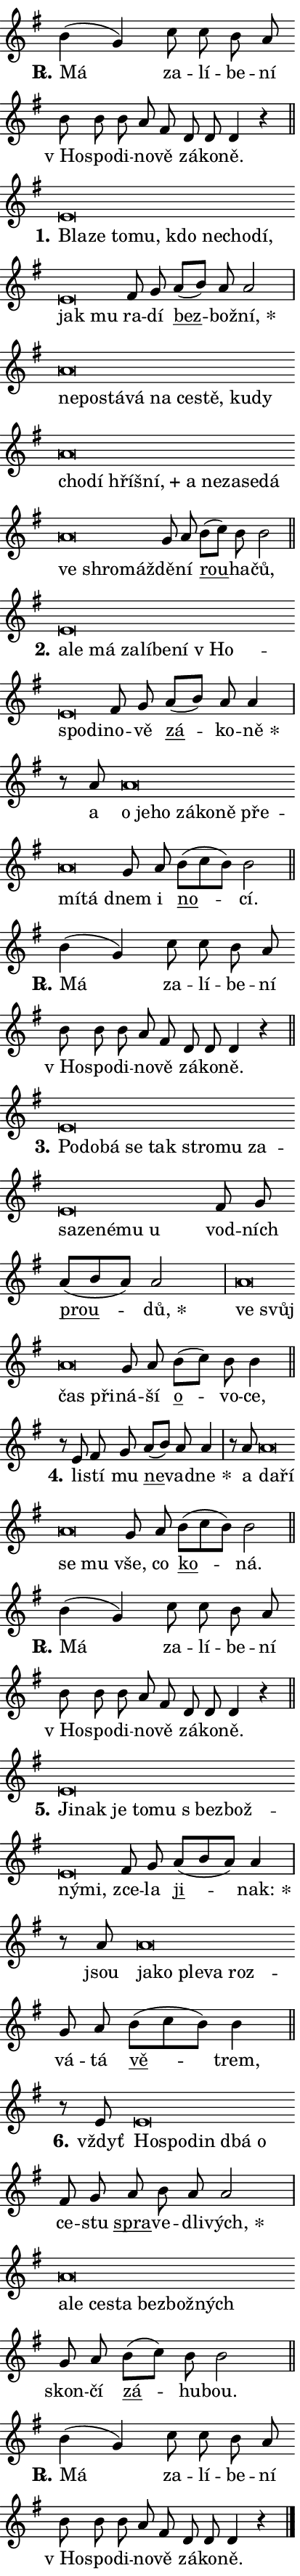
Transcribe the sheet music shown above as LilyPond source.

\version "2.24.0"
\header { tagline = "" }
\paper {
  indent = 0\cm
  top-margin = 0\cm
  right-margin = 0.13\cm % to fit lyric hyphens
  bottom-margin = 0\cm
  left-margin = 0\cm
  paper-width = 7\cm
  page-breaking = #ly:one-page-breaking
  system-system-spacing.basic-distance = #11
  score-system-spacing.basic-distance = #11
  ragged-last = ##f
}


%% Author: Thomas Morley
%% https://lists.gnu.org/archive/html/lilypond-user/2020-05/msg00002.html
#(define (line-position grob)
"Returns position of @var[grob} in current system:
   @code{'start}, if at first time-step
   @code{'end}, if at last time-step
   @code{'middle} otherwise
"
  (let* ((col (ly:item-get-column grob))
         (ln (ly:grob-object col 'left-neighbor))
         (rn (ly:grob-object col 'right-neighbor))
         (col-to-check-left (if (ly:grob? ln) ln col))
         (col-to-check-right (if (ly:grob? rn) rn col))
         (break-dir-left
           (and
             (ly:grob-property col-to-check-left 'non-musical #f)
             (ly:item-break-dir col-to-check-left)))
         (break-dir-right
           (and
             (ly:grob-property col-to-check-right 'non-musical #f)
             (ly:item-break-dir col-to-check-right))))
        (cond ((eqv? 1 break-dir-left) 'start)
              ((eqv? -1 break-dir-right) 'end)
              (else 'middle))))

#(define (tranparent-at-line-position vctor)
  (lambda (grob)
  "Relying on @code{line-position} select the relevant enry from @var{vctor}.
Used to determine transparency,"
    (case (line-position grob)
      ((end) (not (vector-ref vctor 0)))
      ((middle) (not (vector-ref vctor 1)))
      ((start) (not (vector-ref vctor 2))))))

noteHeadBreakVisibility =
#(define-music-function (break-visibility)(vector?)
"Makes @code{NoteHead}s transparent relying on @var{break-visibility}"
#{
  \override NoteHead.transparent =
    #(tranparent-at-line-position break-visibility)
#})

#(define delete-ledgers-for-transparent-note-heads
  (lambda (grob)
    "Reads whether a @code{NoteHead} is transparent.
If so this @code{NoteHead} is removed from @code{'note-heads} from
@var{grob}, which is supposed to be @code{LedgerLineSpanner}.
As a result ledgers are not printed for this @code{NoteHead}"
    (let* ((nhds-array (ly:grob-object grob 'note-heads))
           (nhds-list
             (if (ly:grob-array? nhds-array)
                 (ly:grob-array->list nhds-array)
                 '()))
           ;; Relies on the transparent-property being done before
           ;; Staff.LedgerLineSpanner.after-line-breaking is executed.
           ;; This is fragile ...
           (to-keep
             (remove
               (lambda (nhd)
                 (ly:grob-property nhd 'transparent #f))
               nhds-list)))
      ;; TODO find a better method to iterate over grob-arrays, similiar
      ;; to filter/remove etc for lists
      ;; For now rebuilt from scratch
      (set! (ly:grob-object grob 'note-heads)  '())
      (for-each
        (lambda (nhd)
          (ly:pointer-group-interface::add-grob grob 'note-heads nhd))
        to-keep))))

squashNotes = {
  \override NoteHead.X-extent = #'(-0.2 . 0.2)
  \override NoteHead.Y-extent = #'(-0.75 . 0)
  \override NoteHead.stencil =
    #(lambda (grob)
       (let ((pos (ly:grob-property grob 'staff-position)))
         (begin
           (if (< pos -7) (display "ERROR: Lower brevis then expected\n") (display "OK: Expected brevis position\n"))
           (if (<= pos -6) ly:text-interface::print ly:note-head::print))))
}
unSquashNotes = {
  \revert NoteHead.X-extent
  \revert NoteHead.Y-extent
  \revert NoteHead.stencil
}

hideNotes = \noteHeadBreakVisibility #begin-of-line-visible
unHideNotes = \noteHeadBreakVisibility #all-visible

% work-around for resetting accidentals
% https://lilypond.org/doc/v2.23/Documentation/notation/displaying-rhythms#unmetered-music
cadenzaMeasure = {
  \cadenzaOff
  \partial 1024 s1024
  \cadenzaOn
}

#(define-markup-command (accent layout props text) (markup?)
  "Underline accented syllable"
  (interpret-markup layout props
    #{\markup \override #'(offset . 4.3) \underline { #text }#}))

responsum = \markup \concat {
  "R" \hspace #-1.05 \path #0.1 #'((moveto 0 0.07) (lineto 0.9 0.8)) \hspace #0.05 "."
}

spaceSize = #0.6828661417322834 % exact space size for TeX Gyre Schola

\layout {
  \context {
    \Staff
    \remove "Time_signature_engraver"
    \override LedgerLineSpanner.after-line-breaking = #delete-ledgers-for-transparent-note-heads
  }
  \context {
    \Lyrics {
      \override LyricSpace.minimum-distance = \spaceSize
      \override LyricText.font-name = #"TeX Gyre Schola"
      \override LyricText.font-size = 1
      \override StanzaNumber.font-name = #"TeX Gyre Schola Bold"
      \override StanzaNumber.font-size = 1
    }
  }
  \context {
    \Score 
    \override NoteHead.text =
      #(lambda (grob) 
        (let ((pos (ly:grob-property grob 'staff-position)))
          #{\markup {
            \combine
              \halign #-0.55 \raise #(if (= pos -6) 0 0.5) \override #'(thickness . 2) \draw-line #'(3.2 . 0)
              \musicglyph "noteheads.sM1"
          }#}))
  }
}

% magnetic-lyrics.ily
%
%   written by
%     Jean Abou Samra <jean@abou-samra.fr>
%     Werner Lemberg <wl@gnu.org>
%
%   adapted by
%     Jiri Hon <jiri.hon@gmail.com>
%
% Version 2022-Apr-15

% https://www.mail-archive.com/lilypond-user@gnu.org/msg149350.html

#(define (Left_hyphen_pointer_engraver context)
   "Collect syllable-hyphen-syllable occurrences in lyrics and store
them in properties.  This engraver only looks to the left.  For
example, if the lyrics input is @code{foo -- bar}, it does the
following.

@itemize @bullet
@item
Set the @code{text} property of the @code{LyricHyphen} grob between
@q{foo} and @q{bar} to @code{foo}.

@item
Set the @code{left-hyphen} property of the @code{LyricText} grob with
text @q{foo} to the @code{LyricHyphen} grob between @q{foo} and
@q{bar}.
@end itemize

Use this auxiliary engraver in combination with the
@code{lyric-@/text::@/apply-@/magnetic-@/offset!} hook."
   (let ((hyphen #f)
         (text #f))
     (make-engraver
      (acknowledgers
       ((lyric-syllable-interface engraver grob source-engraver)
        (set! text grob)))
      (end-acknowledgers
       ((lyric-hyphen-interface engraver grob source-engraver)
        ;(when (not (grob::has-interface grob 'lyric-space-interface))
          (set! hyphen grob)));)
      ((stop-translation-timestep engraver)
       (when (and text hyphen)
         (ly:grob-set-object! text 'left-hyphen hyphen))
       (set! text #f)
       (set! hyphen #f)))))

#(define (lyric-text::apply-magnetic-offset! grob)
   "If the space between two syllables is less than the value in
property @code{LyricText@/.details@/.squash-threshold}, move the right
syllable to the left so that it gets concatenated with the left
syllable.

Use this function as a hook for
@code{LyricText@/.after-@/line-@/breaking} if the
@code{Left_@/hyphen_@/pointer_@/engraver} is active."
   (let ((hyphen (ly:grob-object grob 'left-hyphen #f)))
     (when hyphen
       (let ((left-text (ly:spanner-bound hyphen LEFT)))
         (when (grob::has-interface left-text 'lyric-syllable-interface)
           (let* ((common (ly:grob-common-refpoint grob left-text X))
                  (this-x-ext (ly:grob-extent grob common X))
                  (left-x-ext
                   (begin
                     ;; Trigger magnetism for left-text.
                     (ly:grob-property left-text 'after-line-breaking)
                     (ly:grob-extent left-text common X)))
                  ;; `delta` is the gap width between two syllables.
                  (delta (- (interval-start this-x-ext)
                            (interval-end left-x-ext)))
                  (details (ly:grob-property grob 'details))
                  (threshold (assoc-get 'squash-threshold details 0.2)))
             (when (< delta threshold)
               (let* (;; We have to manipulate the input text so that
                      ;; ligatures crossing syllable boundaries are not
                      ;; disabled.  For languages based on the Latin
                      ;; script this is essentially a beautification.
                      ;; However, for non-Western scripts it can be a
                      ;; necessity.
                      (lt (ly:grob-property left-text 'text))
                      (rt (ly:grob-property grob 'text))
                      (is-space (grob::has-interface hyphen 'lyric-space-interface))
                      (space (if is-space " " ""))
                      (extra-delta (if is-space spaceSize 0))
                      ;; Append new syllable.
                      (ltrt-space (if (and (string? lt) (string? rt))
                                (string-append lt space rt)
                                (make-concat-markup (list lt space rt))))
                      ;; Right-align `ltrt` to the right side.
                      (ltrt-space-markup (grob-interpret-markup
                               grob
                               (make-translate-markup
                                (cons (interval-length this-x-ext) 0)
                                (make-right-align-markup ltrt-space)))))
                 (begin
                   ;; Don't print `left-text`.
                   (ly:grob-set-property! left-text 'stencil #f)
                   ;; Set text and stencil (which holds all collected
                   ;; syllables so far) and shift it to the left.
                   (ly:grob-set-property! grob 'text ltrt-space)
                   (ly:grob-set-property! grob 'stencil ltrt-space-markup)
                   (ly:grob-translate-axis! grob (- (- delta extra-delta)) X))))))))))


#(define (lyric-hyphen::displace-bounds-first grob)
   ;; Make very sure this callback isn't triggered too early.
   (let ((left (ly:spanner-bound grob LEFT))
         (right (ly:spanner-bound grob RIGHT)))
     (ly:grob-property left 'after-line-breaking)
     (ly:grob-property right 'after-line-breaking)
     (ly:lyric-hyphen::print grob)))

squashThreshold = #0.4

\layout {
  \context {
    \Lyrics
    \consists #Left_hyphen_pointer_engraver
    \override LyricText.after-line-breaking =
      #lyric-text::apply-magnetic-offset!
    \override LyricHyphen.stencil = #lyric-hyphen::displace-bounds-first
    \override LyricText.details.squash-threshold = \squashThreshold
    \override LyricHyphen.minimum-distance = 0
    \override LyricHyphen.minimum-length = \squashThreshold
  }
}

squashText = \override LyricText.details.squash-threshold = 9999
unSquashText = \override LyricText.details.squash-threshold = \squashThreshold

leftText = \override LyricText.self-alignment-X = #LEFT
unLeftText = \revert LyricText.self-alignment-X

starOffset = #(lambda (grob) 
                (let ((x_offset (ly:self-alignment-interface::aligned-on-x-parent grob)))
                  (if (= x_offset 0) 0 (+ x_offset 1.2))))

star = #(define-music-function (syllable)(string?)
"Append star separator at the end of a syllable"
#{
  \once \override LyricText.X-offset = #starOffset
  \lyricmode { \markup {
    #syllable
    \override #'((font-name . "TeX Gyre Schola Bold")) \hspace #0.2 \lower #0.65 \larger "*"
  } }
#})

starAccent = #(define-music-function (syllable)(string?)
"Append star separator at the end of a syllable and make accent"
#{
  \once \override LyricText.X-offset = #starOffset
  \lyricmode { \markup {
    \accent #syllable
    \override #'((font-name . "TeX Gyre Schola Bold")) \hspace #0.2 \lower #0.65 \larger "*"
  } }
#})

breath = #(define-music-function (syllable)(string?)
"Append breathing indicator at the end of a syllable"
#{
  \lyricmode { \markup { #syllable "+" } }
#})

optionalBreath = #(define-music-function (syllable)(string?)
"Append optional breathing indicator at the end of a syllable"
#{
  \lyricmode { \markup { #syllable "(+)" } }
#})


\score {
    <<
        \new Voice = "melody" { \cadenzaOn \key g \major \relative { b'4( g) c8 c b a \bar "" b b b a fis \bar "" d d d4 r \cadenzaMeasure \bar "||" \break } }
        \new Lyrics \lyricsto "melody" { \lyricmode { \set stanza = \responsum
Má za -- lí -- be -- ní "v Ho" -- spo -- di -- no -- vě zá -- ko -- ně. } }
    >>
    \layout {}
}

\score {
    <<
        \new Voice = "melody" { \cadenzaOn \key g \major \relative { \squashNotes e'\breve*1/16 \hideNotes \breve*1/16 \bar "" \breve*1/16 \bar "" \breve*1/16 \bar "" \breve*1/16 \bar "" \breve*1/16 \bar "" \breve*1/16 \bar "" \breve*1/16 \bar "" \breve*1/16 \breve*1/16 \bar "" \unHideNotes \unSquashNotes fis8 g \bar "" a[( b)] a a2 \cadenzaMeasure \bar "|" \squashNotes a\breve*1/16 \hideNotes \breve*1/16 \bar "" \breve*1/16 \bar "" \breve*1/16 \bar "" \breve*1/16 \bar "" \breve*1/16 \bar "" \breve*1/16 \bar "" \breve*1/16 \bar "" \breve*1/16 \bar "" \breve*1/16 \bar "" \breve*1/16 \bar "" \breve*1/16 \bar "" \breve*1/16 \bar "" \breve*1/16 \bar "" \breve*1/16 \bar "" \breve*1/16 \bar "" \breve*1/16 \bar "" \breve*1/16 \bar "" \breve*1/16 \bar "" \breve*1/16 \breve*1/16 \bar "" \unHideNotes \unSquashNotes g8 a \bar "" b[( c)] b b2 \cadenzaMeasure \bar "||" \break } }
        \new Lyrics \lyricsto "melody" { \lyricmode { \set stanza = "1."
\leftText Bla -- \squashText ze to -- mu, kdo ne -- cho -- dí, jak mu \unLeftText \unSquashText ra -- dí \markup \accent bez -- bož -- \star ní, \leftText ne -- \squashText po -- stá -- vá na ce -- stě, ku -- dy cho -- dí hří -- \breath "šní," a ne -- za -- se -- dá ve shro -- máž -- \unLeftText \unSquashText dě -- ní \markup \accent rou -- ha -- čů, } }
    >>
    \layout {}
}

\score {
    <<
        \new Voice = "melody" { \cadenzaOn \key g \major \relative { \squashNotes e'\breve*1/16 \hideNotes \breve*1/16 \bar "" \breve*1/16 \bar "" \breve*1/16 \bar "" \breve*1/16 \bar "" \breve*1/16 \bar "" \breve*1/16 \bar "" \breve*1/16 \bar "" \breve*1/16 \breve*1/16 \bar "" \unHideNotes \unSquashNotes fis8 g \bar "" a[( b)] a a4 \cadenzaMeasure \bar "|" r8 a8 \squashNotes a\breve*1/16 \hideNotes \breve*1/16 \bar "" \breve*1/16 \bar "" \breve*1/16 \bar "" \breve*1/16 \bar "" \breve*1/16 \bar "" \breve*1/16 \bar "" \breve*1/16 \breve*1/16 \bar "" \unHideNotes \unSquashNotes g8 a \bar "" b[( c b)] b2 \cadenzaMeasure \bar "||" \break } }
        \new Lyrics \lyricsto "melody" { \lyricmode { \set stanza = "2."
\leftText a -- \squashText le má za -- lí -- be -- ní "v Ho" -- spo -- di -- \unLeftText \unSquashText no -- vě \markup \accent zá -- ko -- \star ně a \leftText o \squashText je -- ho zá -- ko -- ně pře -- mí -- tá \unLeftText \unSquashText dnem i \markup \accent no -- cí. } }
    >>
    \layout {}
}

\score {
    <<
        \new Voice = "melody" { \cadenzaOn \key g \major \relative { b'4( g) c8 c b a \bar "" b b b a fis \bar "" d d d4 r \cadenzaMeasure \bar "||" \break } }
        \new Lyrics \lyricsto "melody" { \lyricmode { \set stanza = \responsum
Má za -- lí -- be -- ní "v Ho" -- spo -- di -- no -- vě zá -- ko -- ně. } }
    >>
    \layout {}
}

\score {
    <<
        \new Voice = "melody" { \cadenzaOn \key g \major \relative { \squashNotes e'\breve*1/16 \hideNotes \breve*1/16 \bar "" \breve*1/16 \bar "" \breve*1/16 \bar "" \breve*1/16 \bar "" \breve*1/16 \bar "" \breve*1/16 \bar "" \breve*1/16 \bar "" \breve*1/16 \bar "" \breve*1/16 \bar "" \breve*1/16 \bar "" \breve*1/16 \breve*1/16 \bar "" \unHideNotes \unSquashNotes fis8 g \bar "" a[( b a)] a2 \cadenzaMeasure \bar "|" \squashNotes a\breve*1/16 \hideNotes \breve*1/16 \bar "" \breve*1/16 \breve*1/16 \bar "" \unHideNotes \unSquashNotes g8 a \bar "" b[( c)] b b4 \cadenzaMeasure \bar "||" \break } }
        \new Lyrics \lyricsto "melody" { \lyricmode { \set stanza = "3."
\leftText Po -- \squashText do -- bá se tak stro -- mu za -- sa -- ze -- né -- mu u \unLeftText \unSquashText vod -- ních \markup \accent prou -- \star dů, \leftText ve \squashText svůj čas při -- \unLeftText \unSquashText ná -- ší \markup \accent o -- vo -- ce, } }
    >>
    \layout {}
}

\score {
    <<
        \new Voice = "melody" { \cadenzaOn \key g \major \relative { r8 e' fis8 g \bar "" a[( b)] a a4 \cadenzaMeasure \bar "|" r8 a8 \squashNotes a\breve*1/16 \hideNotes \breve*1/16 \bar "" \breve*1/16 \breve*1/16 \bar "" \unHideNotes \unSquashNotes g8 a \bar "" b[( c b)] b2 \cadenzaMeasure \bar "||" \break } }
        \new Lyrics \lyricsto "melody" { \lyricmode { \set stanza = "4."
li -- stí mu \markup \accent ne -- vad -- \star ne a \leftText da -- \squashText ří se mu \unLeftText \unSquashText vše, co \markup \accent ko -- ná. } }
    >>
    \layout {}
}

\score {
    <<
        \new Voice = "melody" { \cadenzaOn \key g \major \relative { b'4( g) c8 c b a \bar "" b b b a fis \bar "" d d d4 r \cadenzaMeasure \bar "||" \break } }
        \new Lyrics \lyricsto "melody" { \lyricmode { \set stanza = \responsum
Má za -- lí -- be -- ní "v Ho" -- spo -- di -- no -- vě zá -- ko -- ně. } }
    >>
    \layout {}
}

\score {
    <<
        \new Voice = "melody" { \cadenzaOn \key g \major \relative { \squashNotes e'\breve*1/16 \hideNotes \breve*1/16 \bar "" \breve*1/16 \bar "" \breve*1/16 \bar "" \breve*1/16 \bar "" \breve*1/16 \bar "" \breve*1/16 \bar "" \breve*1/16 \breve*1/16 \bar "" \unHideNotes \unSquashNotes fis8 g \bar "" a[( b a)] a4 \cadenzaMeasure \bar "|" r8 a8 \squashNotes a\breve*1/16 \hideNotes \breve*1/16 \bar "" \breve*1/16 \bar "" \breve*1/16 \breve*1/16 \bar "" \unHideNotes \unSquashNotes g8 a \bar "" b[( c b)] b4 \cadenzaMeasure \bar "||" \break } }
        \new Lyrics \lyricsto "melody" { \lyricmode { \set stanza = "5."
\leftText Ji -- \squashText nak je to -- mu "s bez" -- bož -- ný -- mi, \unLeftText \unSquashText zce -- la \markup \accent ji -- \star nak: jsou \leftText ja -- \squashText ko ple -- va roz -- \unLeftText \unSquashText vá -- tá \markup \accent vě -- trem, } }
    >>
    \layout {}
}

\score {
    <<
        \new Voice = "melody" { \cadenzaOn \key g \major \relative { r8 e'8 \squashNotes e\breve*1/16 \hideNotes \breve*1/16 \bar "" \breve*1/16 \bar "" \breve*1/16 \breve*1/16 \bar "" \unHideNotes \unSquashNotes fis8 g \bar "" a b a a2 \cadenzaMeasure \bar "|" \squashNotes a\breve*1/16 \hideNotes \breve*1/16 \bar "" \breve*1/16 \bar "" \breve*1/16 \bar "" \breve*1/16 \bar "" \breve*1/16 \breve*1/16 \bar "" \unHideNotes \unSquashNotes g8 a \bar "" b[( c)] b b2 \cadenzaMeasure \bar "||" \break } }
        \new Lyrics \lyricsto "melody" { \lyricmode { \set stanza = "6."
vždyť \leftText Ho -- \squashText spo -- din dbá o \unLeftText \unSquashText ce -- stu \markup \accent spra -- ve -- dli -- \star vých, \leftText a -- \squashText le ce -- sta bez -- bož -- ných \unLeftText \unSquashText skon -- čí \markup \accent zá -- hu -- bou. } }
    >>
    \layout {}
}

\score {
    <<
        \new Voice = "melody" { \cadenzaOn \key g \major \relative { b'4( g) c8 c b a \bar "" b b b a fis \bar "" d d d4 r \cadenzaMeasure \bar "||" \break } \bar "|." }
        \new Lyrics \lyricsto "melody" { \lyricmode { \set stanza = \responsum
Má za -- lí -- be -- ní "v Ho" -- spo -- di -- no -- vě zá -- ko -- ně. } }
    >>
    \layout {}
}
